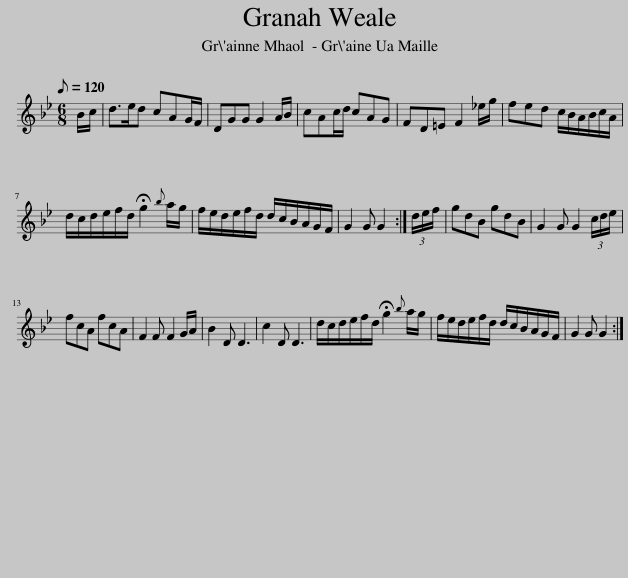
X:1
L:1/8
Q:1/8=120
M:6/8
I:linebreak $
K:Gmin
V:1 treble
V:1
 B/c/ | d>ed cAG/F/ | DGG G2 A/B/ | cAc/d/ cAG | FD=E F2 _e/g/ | %5
 fed c/B/A/B/c/A/ |$ d/c/d/e/f/d/ !fermata!g2{b} a/g/ | f/e/d/e/f/d/ d/c/B/A/G/F/ | G2 G G2 :| (3d/e/f/ | %10
 gdB gdB | G2 G G2 (3c/d/e/ |$ fcA fcA | F2 F F2 G/A/ | B2 D D3 | %15
 c2 D D3 | d/c/d/e/f/d/ !fermata!g2{b} a/g/ | f/e/d/e/f/d/ d/c/B/A/G/F/ | G2 G G2 :| %19
